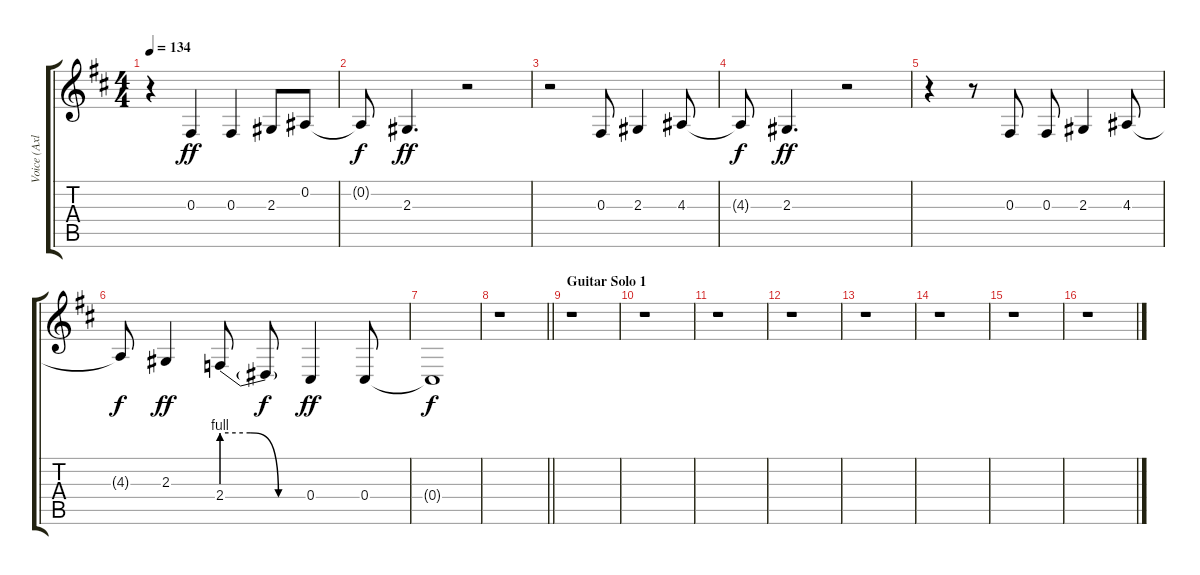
\track ("Voice (Axl)" "Voice (Axl") {instrument lead2sawtooth}
\staff {score tabs}
\tuning (Eb4 Bb3 Gb3 Db3 Ab2 Eb2) {hide}
\ts (4 4)
\tempo 134
\clef g2
\ks d
r.4{dy ff} 0.3.4 0.3.4 2.3.8 0.2.8 |
0.2{t}.8{dy f} 2.3.4{d dy ff} r.2 |
r.2 0.3.8 2.3.4 4.3.8 |
4.3{t}.8{dy f} 2.3.4{d dy ff} r.2 |
r.4 r.8 0.3.8 0.3.8 2.3.4 4.3.8 |
4.3{t}.8{dy f} 2.3.4{dy ff} 2.4{be (custom 0 4 20 4 40 0 60 0)}.8 2.4{t}.8{dy f} 0.4.4{dy ff} 0.4.8 |
0.4{t}.1{dy f} |
\barLineRight lightlight
r.1 |
\section ("" "Guitar Solo 1")
r.1 |
r.1 |
r.1 |
r.1 |
r.1 |
r.1 |
r.1 |
r.1
